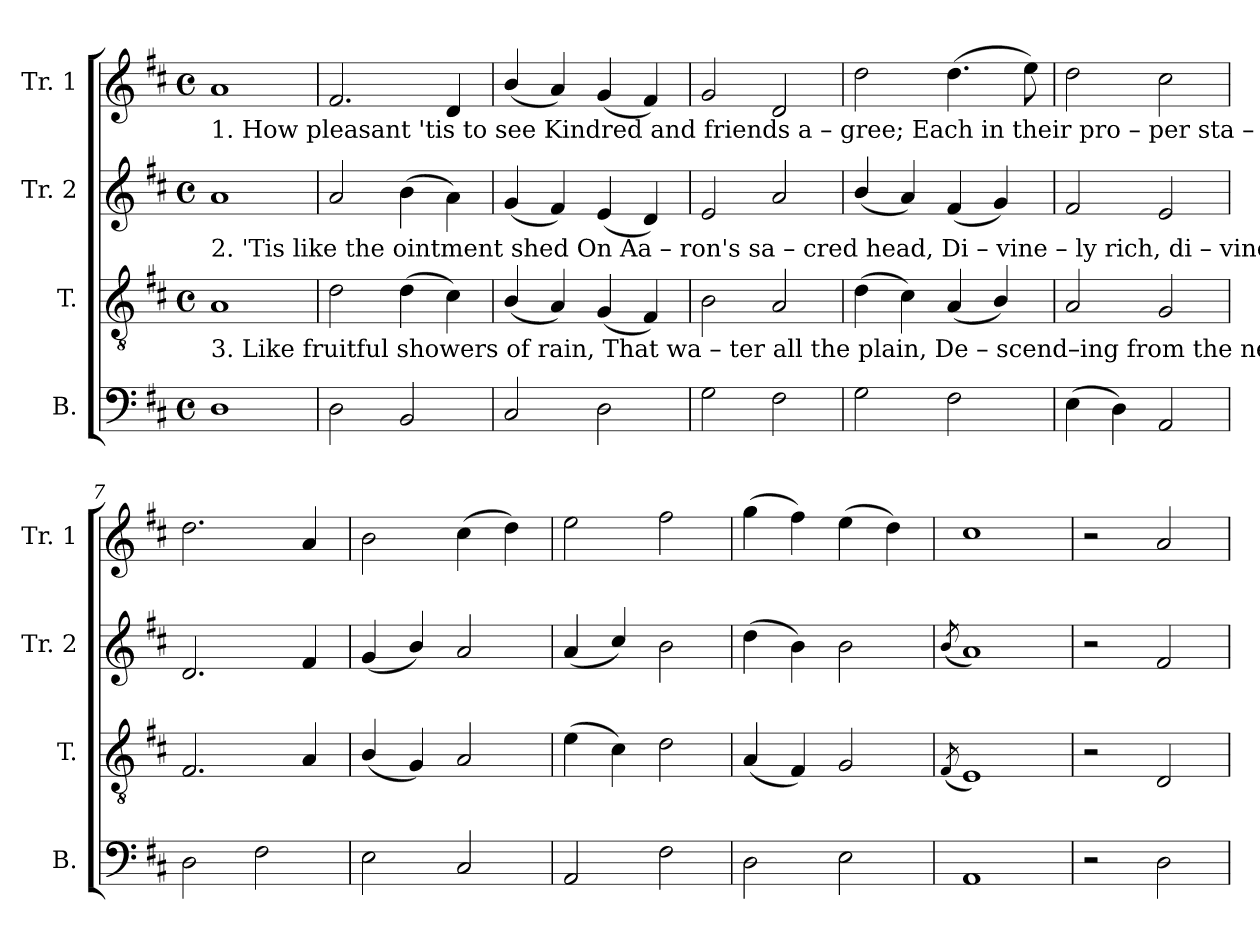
**kern	**kern	**kern	**kern
*part4	*part3	*part2	*part1
*staff4	*staff3	*staff2	*staff1
*I"B.	*I"T.	*I"Tr. 2	*I"Tr. 1
*I'B.	*I'T.	*I'Tr. 2	*I'Tr. 1
*clefF4	*clefGv2	*clefG2	*clefG2
*k[f#c#]	*k[f#c#]	*k[f#c#]	*k[f#c#]
*M4/4	*M4/4	*M4/4	*M4/4
*met(c)	*met(c)	*met(c)	*met(c)
*MM150	*MM150	*MM150	*MM150
=1	=1	=1	=1
!	!	!	!LO:TX:b:t=1. How pleasant  'tis      to   see  Kindred  and   friends  a  – gree;  Each  in      their     pro – per    sta   –   tion       move,     And  each   ful   –   fil     their      part, With
!	!	!LO:TX:b:t=2. 'Tis  like  the   ointment  shed On Aa – ron's     sa – cred   head,  Di – vine – ly        rich,  di  –  vine – ly        sweet;         The  oil    through  all   the         room   Dif –	!
!	!LO:TX:b:t=3. Like fruitful showers of rain, That  wa – ter      all     the   plain,  De – scend–ing   from  the    neighboring     hills;       Such streams of      pleasure      roll   Through	!	!
1D!	1A!	1a!	1a!
=2	=2	=2	=2
2D!\	2d!\	2a!/	2.f#!/
2BB!/	(>4d!\	(>4b!\	.
.	4c#!\)	4a!\)	4d!/
=3	=3	=3	=3
2C#!/	(<4B!/	(<4g!/	(<4b!/
.	4A!/)	4f#!/)	4a!/)
2D!\	(<4G!/	(<4e!/	(<4g!/
.	4F#!/)	4d!/)	4f#!/)
=4	=4	=4	=4
2G!\	2B!\	2e!/	2g!/
2F#!\	2A!/	2a!/	2d!/
=5	=5	=5	=5
2G!\	(>4d!\	(<4b!/	2dd!\
.	4c#!\)	4a!/)	.
2F#!\	(<4A!/	(<4f#!/	(>4.dd!\
.	4B!/)	4g!/)	.
.	.	.	8ee!\)
=6	=6	=6	=6
(>4E!\	2A!/	2f#!/	2dd!\
4D!\)	.	.	.
2AA!/	2G!/	2e!/	2cc#!\
=7	=7	=7	=7
2D!\	2.F#!/	2.d!/	2.dd!\
2F#!\	.	.	.
.	4A!/	4f#!/	4a!/
=8	=8	=8	=8
2E!\	(<4B!/	(<4g!/	2b!\
.	4G!/)	4b!/)	.
2C#!/	2A!/	2a!/	(>4cc#!\
.	.	.	4dd!\)
=9	=9	=9	=9
2AA!/	(>4e!\	(<4a!/	2ee!\
.	4c#!\)	4cc#!/)	.
2F#!\	2d!\	2b!\	2ff#!\
=10	=10	=10	=10
2D!\	(<4A!/	(>4dd!\	(>4gg!\
.	4F#!/)	4b!\)	4ff#!\)
2E!\	2G!/	2b!\	(>4ee!\
.	.	.	4dd!\)
=11	=11	=11	=11
.	(<8qF#!/	(<8qb!/	.
1AA!	1E!)	1a!)	1cc#!
=12	=12	=12	=12
2r	2r	2r	2r
2D!\	2D!/	2f#!/	2a!/
=	=	=	=
*-	*-	*-	*-
